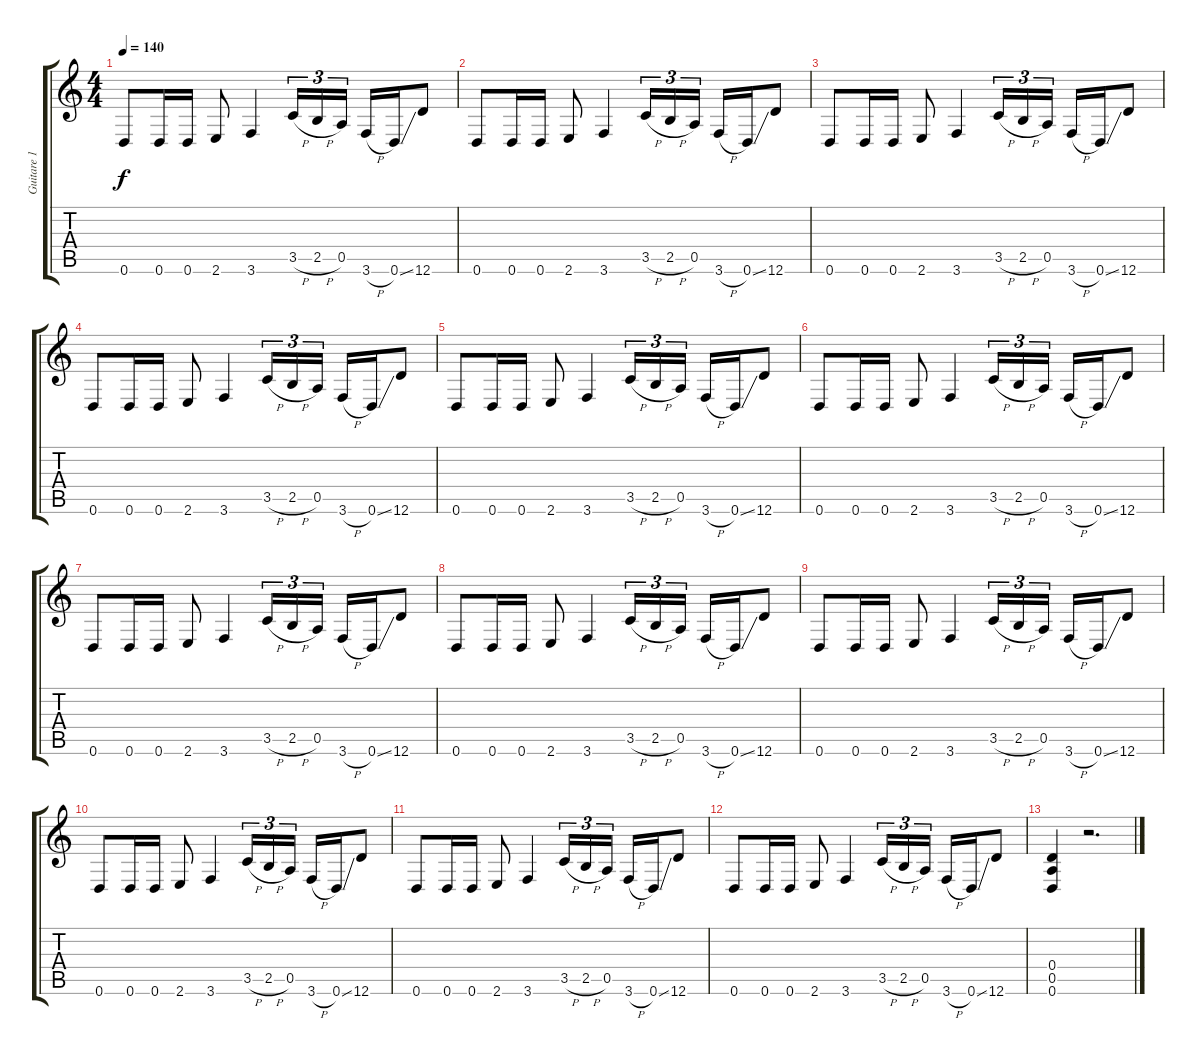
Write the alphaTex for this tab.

\track ("Guitare 1" "Guitare 1") {instrument overdrivenguitar}
\staff {score tabs}
\tuning (E4 B3 G3 D3 A2 D2) {hide}
\ts (4 4)
\tempo 140
\clef g2
\ks c
0.6.8{dy f} 0.6.16 0.6.16 2.6.8 3.6.4 3.5{h}.16{tu (3 2)} 2.5{h}.16{tu (3 2)} 0.5.16{tu (3 2)} 3.6{h}.16 0.6{ss}.16 12.6.8 |
0.6.8 0.6.16 0.6.16 2.6.8 3.6.4 3.5{h}.16{tu (3 2)} 2.5{h}.16{tu (3 2)} 0.5.16{tu (3 2)} 3.6{h}.16 0.6{ss}.16 12.6.8 |
0.6.8 0.6.16 0.6.16 2.6.8 3.6.4 3.5{h}.16{tu (3 2)} 2.5{h}.16{tu (3 2)} 0.5.16{tu (3 2)} 3.6{h}.16 0.6{ss}.16 12.6.8 |
0.6.8 0.6.16 0.6.16 2.6.8 3.6.4 3.5{h}.16{tu (3 2)} 2.5{h}.16{tu (3 2)} 0.5.16{tu (3 2)} 3.6{h}.16 0.6{ss}.16 12.6.8 |
0.6.8 0.6.16 0.6.16 2.6.8 3.6.4 3.5{h}.16{tu (3 2)} 2.5{h}.16{tu (3 2)} 0.5.16{tu (3 2)} 3.6{h}.16 0.6{ss}.16 12.6.8 |
0.6.8 0.6.16 0.6.16 2.6.8 3.6.4 3.5{h}.16{tu (3 2)} 2.5{h}.16{tu (3 2)} 0.5.16{tu (3 2)} 3.6{h}.16 0.6{ss}.16 12.6.8 |
0.6.8 0.6.16 0.6.16 2.6.8 3.6.4 3.5{h}.16{tu (3 2)} 2.5{h}.16{tu (3 2)} 0.5.16{tu (3 2)} 3.6{h}.16 0.6{ss}.16 12.6.8 |
0.6.8 0.6.16 0.6.16 2.6.8 3.6.4 3.5{h}.16{tu (3 2)} 2.5{h}.16{tu (3 2)} 0.5.16{tu (3 2)} 3.6{h}.16 0.6{ss}.16 12.6.8 |
0.6.8 0.6.16 0.6.16 2.6.8 3.6.4 3.5{h}.16{tu (3 2)} 2.5{h}.16{tu (3 2)} 0.5.16{tu (3 2)} 3.6{h}.16 0.6{ss}.16 12.6.8 |
0.6.8 0.6.16 0.6.16 2.6.8 3.6.4 3.5{h}.16{tu (3 2)} 2.5{h}.16{tu (3 2)} 0.5.16{tu (3 2)} 3.6{h}.16 0.6{ss}.16 12.6.8 |
0.6.8 0.6.16 0.6.16 2.6.8 3.6.4 3.5{h}.16{tu (3 2)} 2.5{h}.16{tu (3 2)} 0.5.16{tu (3 2)} 3.6{h}.16 0.6{ss}.16 12.6.8 |
0.6.8 0.6.16 0.6.16 2.6.8 3.6.4 3.5{h}.16{tu (3 2)} 2.5{h}.16{tu (3 2)} 0.5.16{tu (3 2)} 3.6{h}.16 0.6{ss}.16 12.6.8 |
(0.4 0.5 0.6).4 r.2{d}
